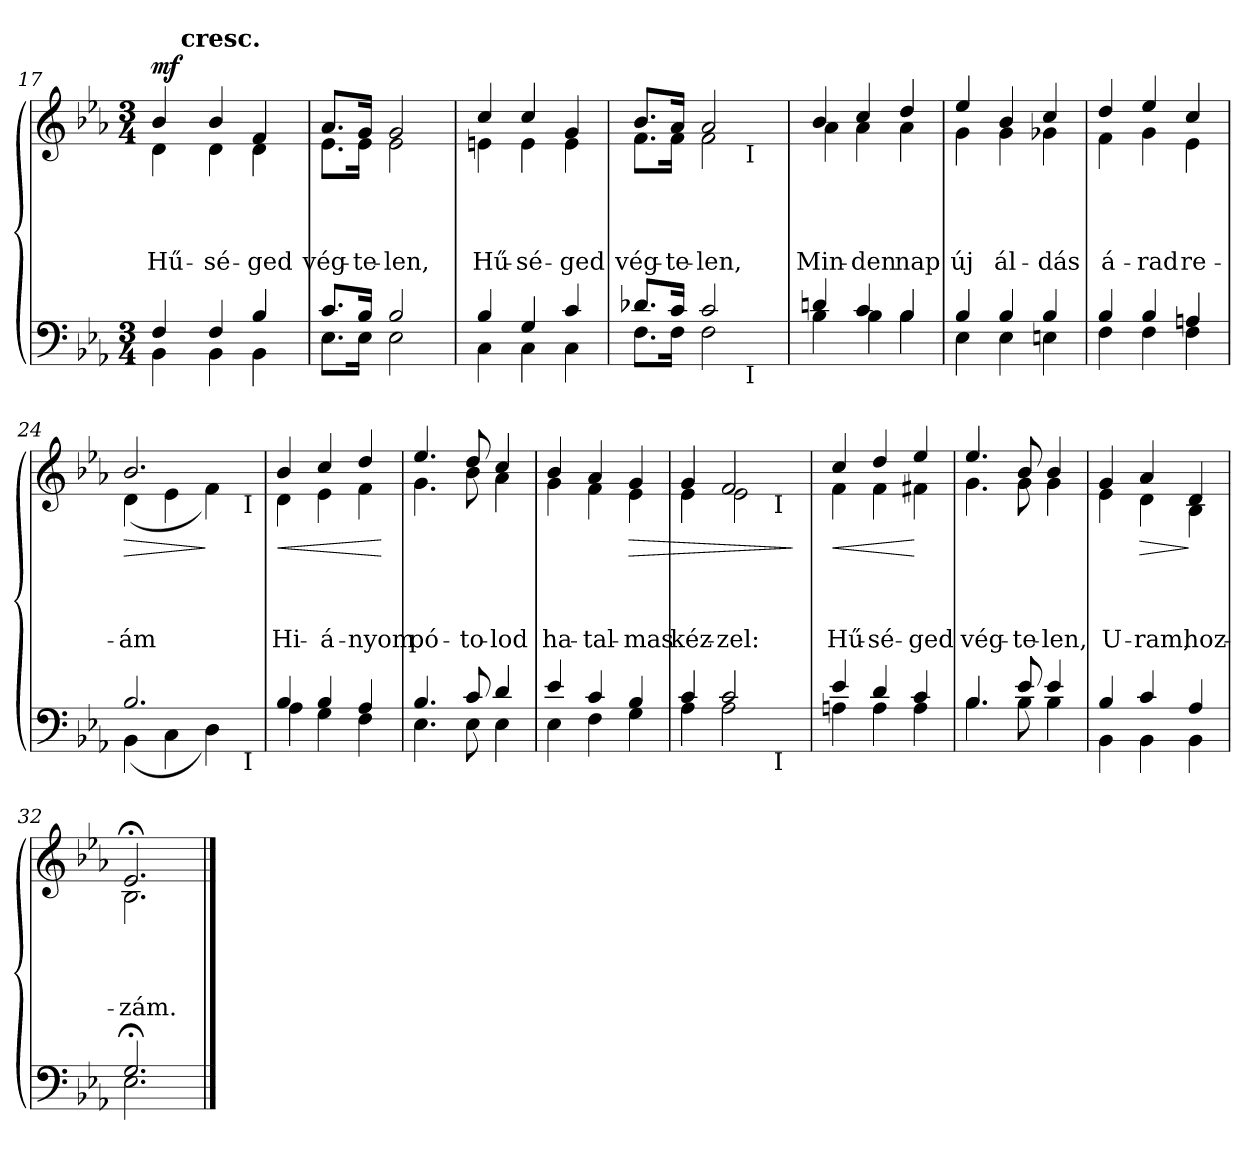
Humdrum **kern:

**kern	**kern	**text	**text	**text	**text	**dynam
*part2	*part1	*part1	*part1	*part1	*part1	*part1
*staff2	*staff1	*staff1	*staff1	*staff1	*staff1	*staff1
!!LO:LB:g=z
*clefF4	*clefG2	*	*	*	*	*
*k[b-e-a-]	*k[b-e-a-]	*	*	*	*	*
*c:	*c:	*	*	*	*	*
*M3/4	*M3/4	*	*	*	*	*
=17	=17	=17	=17	=17	=17	=17
*^	*	*	*	*	*	*
!	!	!	!	!	!	!LO:LY:b	!LO:DY:b
*	*	*^	*	*	*	*	*
*	*	*	*^	*	*	*	*	*
4F/	4BB-\	4b-/	4d\	8ryy	.	.	.	Hű-	mf
!	!	!	!	!LO:TX:a:B:t=cresc.	!	!	!	!	!
.	.	.	.	2ryy	.	.	.	.	.
!	!	!	!	!	!	!	!	!LO:LY:b	!
4F/	4BB-\	4b-/	4d\	.	.	.	.	-sé-	.
!	!	!	!	!	!	!	!	!LO:LY:b	!
4B-/	4BB-\	4f/	4d\	.	.	.	.	-ged	.
.	.	.	.	8ryy	.	.	.	.	.
*	*	*v	*v	*v	*	*	*	*	*
=18	=18	=18	=18	=18	=18	=18	=18
*	*	*^	*	*	*	*	*
*	*	*	*^	*	*	*	*	*
!	!	!	!	!	!	!	!	!LO:LY:b	!
*	*	*	*v	*v	*	*	*	*	*
8.c/L	8.E-\L	8.a-/L	8.e-\L	.	.	.	vég-	.
!	!	!	!	!	!	!	!LO:LY:b	!
16B-/Jk	16E-\Jk	16g/Jk	16e-\Jk	.	.	.	-te-	.
!	!	!	!	!	!	!	!LO:LY:b	!
2B-/	2E-\	2g/	2e-\	.	.	.	-len,	.
=19	=19	=19	=19	=19	=19	=19	=19	=19
!	!	!	!	!	!	!	!LO:LY:b	!
4B-/	4C\	4cc/	4en\	.	.	.	Hű-	.
!	!	!	!	!	!	!	!LO:LY:b	!
4G/	4C\	4cc/	4e\	.	.	.	-sé-	.
!	!	!	!	!	!	!	!LO:LY:b	!
4c/	4C\	4g/	4e\	.	.	.	-ged	.
*	*	*v	*v	*	*	*	*	*
=20	=20	=20	=20	=20	=20	=20	=20
*	*	*^	*	*	*	*	*
!	!	!	!	!	!	!	!LO:LY:b	!
*	*^	*	*^	*	*	*	*	*
8.d-X/L	8.F\L	2ryy	8.b-/L	8.f\L	2ryy	.	.	.	vég-	.
!	!	!	!	!	!	!	!	!	!LO:LY:b	!
16c/Jk	16F\Jk	.	16a-/Jk	16f\Jk	.	.	.	.	-te-	.
!	!	!	!	!	!	!	!	!	!LO:LY:b	!
2c/	2F\	.	2a-/	2f\	.	.	.	.	-len,	.
!	!	!	!	!	!LO:TX:b:t=I	!	!	!	!	!
!	!	!LO:TX:b:t=I	!	!	!	!	!	!	!	!
.	.	4ryy	.	.	4ryy	.	.	.	.	.
*	*v	*v	*	*	*	*	*	*	*	*
*	*	*v	*v	*v	*	*	*	*	*
=21	=21	=21	=21	=21	=21	=21	=21
*	*^	*^	*	*	*	*	*
*	*	*	*	*^	*	*	*	*	*
!	!	!	!	!	!	!	!	!	!LO:LY:b	!
*	*v	*v	*	*	*	*	*	*	*	*
*	*	*	*v	*v	*	*	*	*	*
4dn/	4B-\	4b-/	4a-\	.	.	.	Min-	.
!	!	!	!	!	!	!	!LO:LY:b	!
4c/	4B-\	4cc/	4a-\	.	.	.	-den	.
!	!	!	!	!	!	!	!LO:LY:b	!
4B-/	4B-\	4dd/	4a-\	.	.	.	nap	.
!!LO:LB:g=z	!!
=22	=22	=22	=22	=22	=22	=22	=22	=22
!	!	!	!	!	!	!	!LO:LY:b	!
4B-/	4E-\	4ee-/	4g\	.	.	.	új	.
!	!	!	!	!	!	!	!LO:LY:b	!
4B-/	4E-\	4b-/	4g\	.	.	.	ál-	.
!	!	!	!	!	!	!	!LO:LY:b	!
4B-/	4En\	4cc/	4g-X\	.	.	.	-dás	.
=23	=23	=23	=23	=23	=23	=23	=23	=23
!	!	!	!	!	!	!	!LO:LY:b	!
4B-/	4F\	4dd/	4f\	.	.	.	á-	.
!	!	!	!	!	!	!	!LO:LY:b	!
4B-/	4F\	4ee-/	4g\	.	.	.	-rad	.
!	!	!	!	!	!	!	!LO:LY:b	!
4An/	4F\	4cc/	4e-\	.	.	.	re-	.
*	*	*v	*v	*	*	*	*	*
=24	=24	=24	=24	=24	=24	=24	=24
*	*	*^	*	*	*	*	*
!	!	!	!	!	!	!	!LO:LY:b	!LO:HP:b
*	*^	*	*^	*	*	*	*	*
2.B-/	(<4BB-\	2ryy	2.b-/	(<4d\	2ryy	.	.	.	-ám	>
.	4C\	.	.	4e-\	.	.	.	.	.	.
!	!	!	!	!	!	!	!	!	!LO:LY:b	!
.	4D\)	8ryy	.	4f\)	8ryy	.	.	.	.	]
.	.	32ryy	.	.	32ryy	.	.	.	.	.
!	!	!	!	!	!LO:TX:b:t=I	!	!	!	!	!
!	!	!LO:TX:b:t=I	!	!	!	!	!	!	!	!
.	.	16.ryy	.	.	16.ryy	.	.	.	.	.
*	*v	*v	*	*	*	*	*	*	*	*
*	*	*v	*v	*v	*	*	*	*	*
=25	=25	=25	=25	=25	=25	=25	=25
*	*^	*^	*	*	*	*	*
*	*	*	*	*^	*	*	*	*	*
!	!	!	!	!	!	!	!	!	!LO:LY:b	!LO:HP:b
*	*v	*v	*	*	*	*	*	*	*	*
*	*	*	*v	*v	*	*	*	*	*
4B-/	4A-\	4b-/	4d\	.	.	.	Hi-	<
!	!	!	!	!	!	!	!LO:LY:b	!
4B-/	4G\	4cc/	4e-\	.	.	.	-á-	.
!	!	!	!	!	!	!	!LO:LY:b	!
4A-/	4F\	4dd/	4f\	.	.	.	-nyom	.
*v	*v	*	*	*	*	*	*	*
*	*v	*v	*	*	*	*	*
.	.	.	.	.	.	[
=26	=26	=26	=26	=26	=26	=26
*^	*	*	*	*	*	*
!	!	!	!	!	!	!LO:LY:b	!
*	*	*^	*	*	*	*	*
4.B-/	4.E-\	4.ee-/	4.g\	.	.	.	pó-	.
!	!	!	!	!	!	!	!LO:LY:b	!
8c/	8E-\	8dd/	8b-\	.	.	.	-to-	.
!	!	!	!	!	!	!	!LO:LY:b	!
4d/	4E-\	4cc/	4a-\	.	.	.	-lod	.
!!LO:PB:g=z	!!
=27	=27	=27	=27	=27	=27	=27	=27	=27
!	!	!	!	!	!	!	!LO:LY:b	!
4e-/	4E-\	4b-/	4g\	.	.	.	ha-	.
!	!	!	!	!	!	!	!LO:LY:b	!
4c/	4F\	4a-/	4f\	.	.	.	-tal-	.
!	!	!	!	!	!	!	!LO:LY:b	!LO:HP:b
4B-/	4G\	4g/	4e-\	.	.	.	-mas	>
*	*	*v	*v	*	*	*	*	*
=28	=28	=28	=28	=28	=28	=28	=28
*	*	*^	*	*	*	*	*
!	!	!	!	!	!	!	!LO:LY:b	!
*	*^	*	*^	*	*	*	*	*
4c/	4A-\	2ryy	4g/	4e-\	2ryy	.	.	.	kéz-	.
!	!	!	!	!	!	!	!	!	!LO:LY:b	!
2c/	2A-\	.	2f/	2e-\	.	.	.	.	-zel:	.
.	.	32ryy	.	.	32ryy	.	.	.	.	.
!	!	!	!	!	!LO:TX:b:t=I	!	!	!	!	!
!	!	!LO:TX:b:t=I	!	!	!	!	!	!	!	!
.	.	8..ryy	.	.	8..ryy	.	.	.	.	.
.	.	.	.	.	.	.	.	.	.	]
*	*v	*v	*	*	*	*	*	*	*	*
*	*	*v	*v	*v	*	*	*	*	*
=29	=29	=29	=29	=29	=29	=29	=29
*	*^	*^	*	*	*	*	*
*	*	*	*	*^	*	*	*	*	*
!	!	!	!	!	!	!	!	!	!LO:LY:b	!LO:HP:b
*	*v	*v	*	*	*	*	*	*	*	*
*	*	*	*v	*v	*	*	*	*	*
4e-/	4An\	4cc/	4f\	.	.	.	Hű-	<
!	!	!	!	!	!	!	!LO:LY:b	!
4d/	4A\	4dd/	4f\	.	.	.	-sé-	.
!	!	!	!	!	!	!	!LO:LY:b	!
4c/	4A\	4ee-/	4f#X\	.	.	.	-ged	[
=30	=30	=30	=30	=30	=30	=30	=30	=30
!	!	!	!	!	!	!	!LO:LY:b	!
4.B-/	4.B-\	4.ee-/	4.g\	.	.	.	vég-	.
!	!	!	!	!	!	!	!LO:LY:b	!
8e-/	8B-\	8b-/	8g\	.	.	.	-te-	.
!	!	!	!	!	!	!	!LO:LY:b	!
4e-/	4B-\	4b-/	4g\	.	.	.	-len,	.
=31	=31	=31	=31	=31	=31	=31	=31	=31
!	!	!	!	!	!	!	!LO:LY:b	!
4B-/	4BB-\	4g/	4e-\	.	.	.	U-	.
!	!	!	!	!	!	!	!LO:LY:b	!LO:HP:b
4c/	4BB-\	4a-/	4d\	.	.	.	-ram,	>
!	!	!	!	!	!	!	!LO:LY:b	!
4A-/	4BB-\	4d/	4B-\	.	.	.	hoz-	]
=32	=32	=32	=32	=32	=32	=32	=32	=32
!	!	!	!	!	!	!	!LO:LY:b	!
2.G;/	2.E-\	2.e-;/	2.B-\	.	.	.	-zám.	.
*v	*v	*	*	*	*	*	*	*
*	*v	*v	*	*	*	*	*
==	==	==	==	==	==	==
*-	*-	*-	*-	*-	*-	*-
